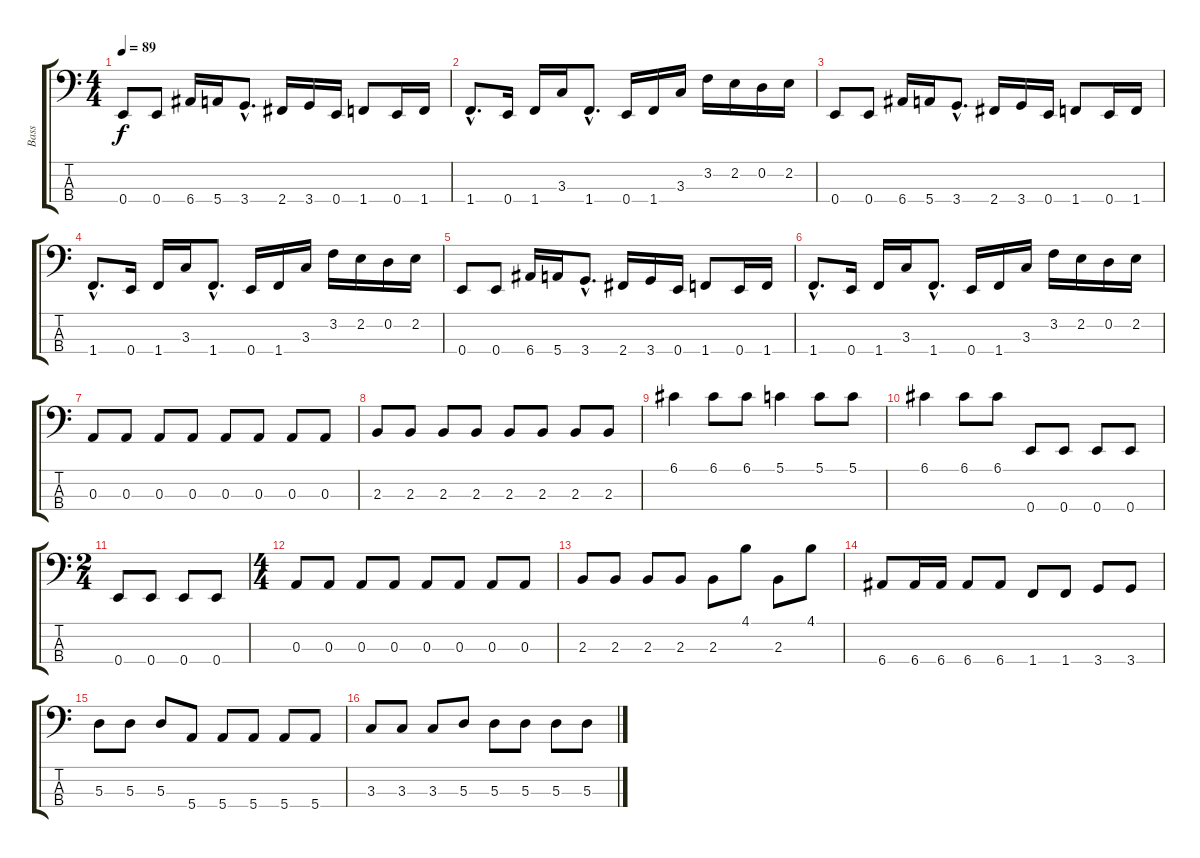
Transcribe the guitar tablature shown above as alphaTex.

\track ("Bass" "Bass") {instrument electricbasspick}
\staff {score tabs}
\tuning (G2 D2 A1 E1) {hide}
\ts (4 4)
\tempo 89
\clef f4
\ks c
0.4.8{dy f instrument electricbasspick} 0.4.8 6.4.16 5.4.16 3.4{hac}.8{d} 2.4.16 3.4.16 0.4.16 1.4.8 0.4.16 1.4.16 |
1.4{hac}.8{d} 0.4.16 1.4.16 3.3.16 1.4{hac}.8{d} 0.4.16 1.4.16 3.3.16 3.2.16 2.2.16 0.2.16 2.2.16 |
0.4.8 0.4.8 6.4.16 5.4.16 3.4{hac}.8{d} 2.4.16 3.4.16 0.4.16 1.4.8 0.4.16 1.4.16 |
1.4{hac}.8{d} 0.4.16 1.4.16 3.3.16 1.4{hac}.8{d} 0.4.16 1.4.16 3.3.16 3.2.16 2.2.16 0.2.16 2.2.16 |
0.4.8 0.4.8 6.4.16 5.4.16 3.4{hac}.8{d} 2.4.16 3.4.16 0.4.16 1.4.8 0.4.16 1.4.16 |
1.4{hac}.8{d} 0.4.16 1.4.16 3.3.16 1.4{hac}.8{d} 0.4.16 1.4.16 3.3.16 3.2.16 2.2.16 0.2.16 2.2.16 |
0.3.8 0.3.8 0.3.8 0.3.8 0.3.8 0.3.8 0.3.8 0.3.8 |
2.3.8 2.3.8 2.3.8 2.3.8 2.3.8 2.3.8 2.3.8 2.3.8 |
6.1.4 6.1.8 6.1.8 5.1.4 5.1.8 5.1.8 |
6.1.4 6.1.8 6.1.8 0.4.8 0.4.8 0.4.8 0.4.8 |
\ts (2 4)
0.4.8 0.4.8 0.4.8 0.4.8 |
\ts (4 4)
0.3.8 0.3.8 0.3.8 0.3.8 0.3.8 0.3.8 0.3.8 0.3.8 |
2.3.8 2.3.8 2.3.8 2.3.8 2.3.8 4.1.8 2.3.8 4.1.8 |
6.4.8 6.4.16 6.4.16 6.4.8 6.4.8 1.4.8 1.4.8 3.4.8 3.4.8 |
5.3.8 5.3.8 5.3.8 5.4.8 5.4.8 5.4.8 5.4.8 5.4.8 |
3.3.8 3.3.8 3.3.8 5.3.8 5.3.8 5.3.8 5.3.8 5.3.8
